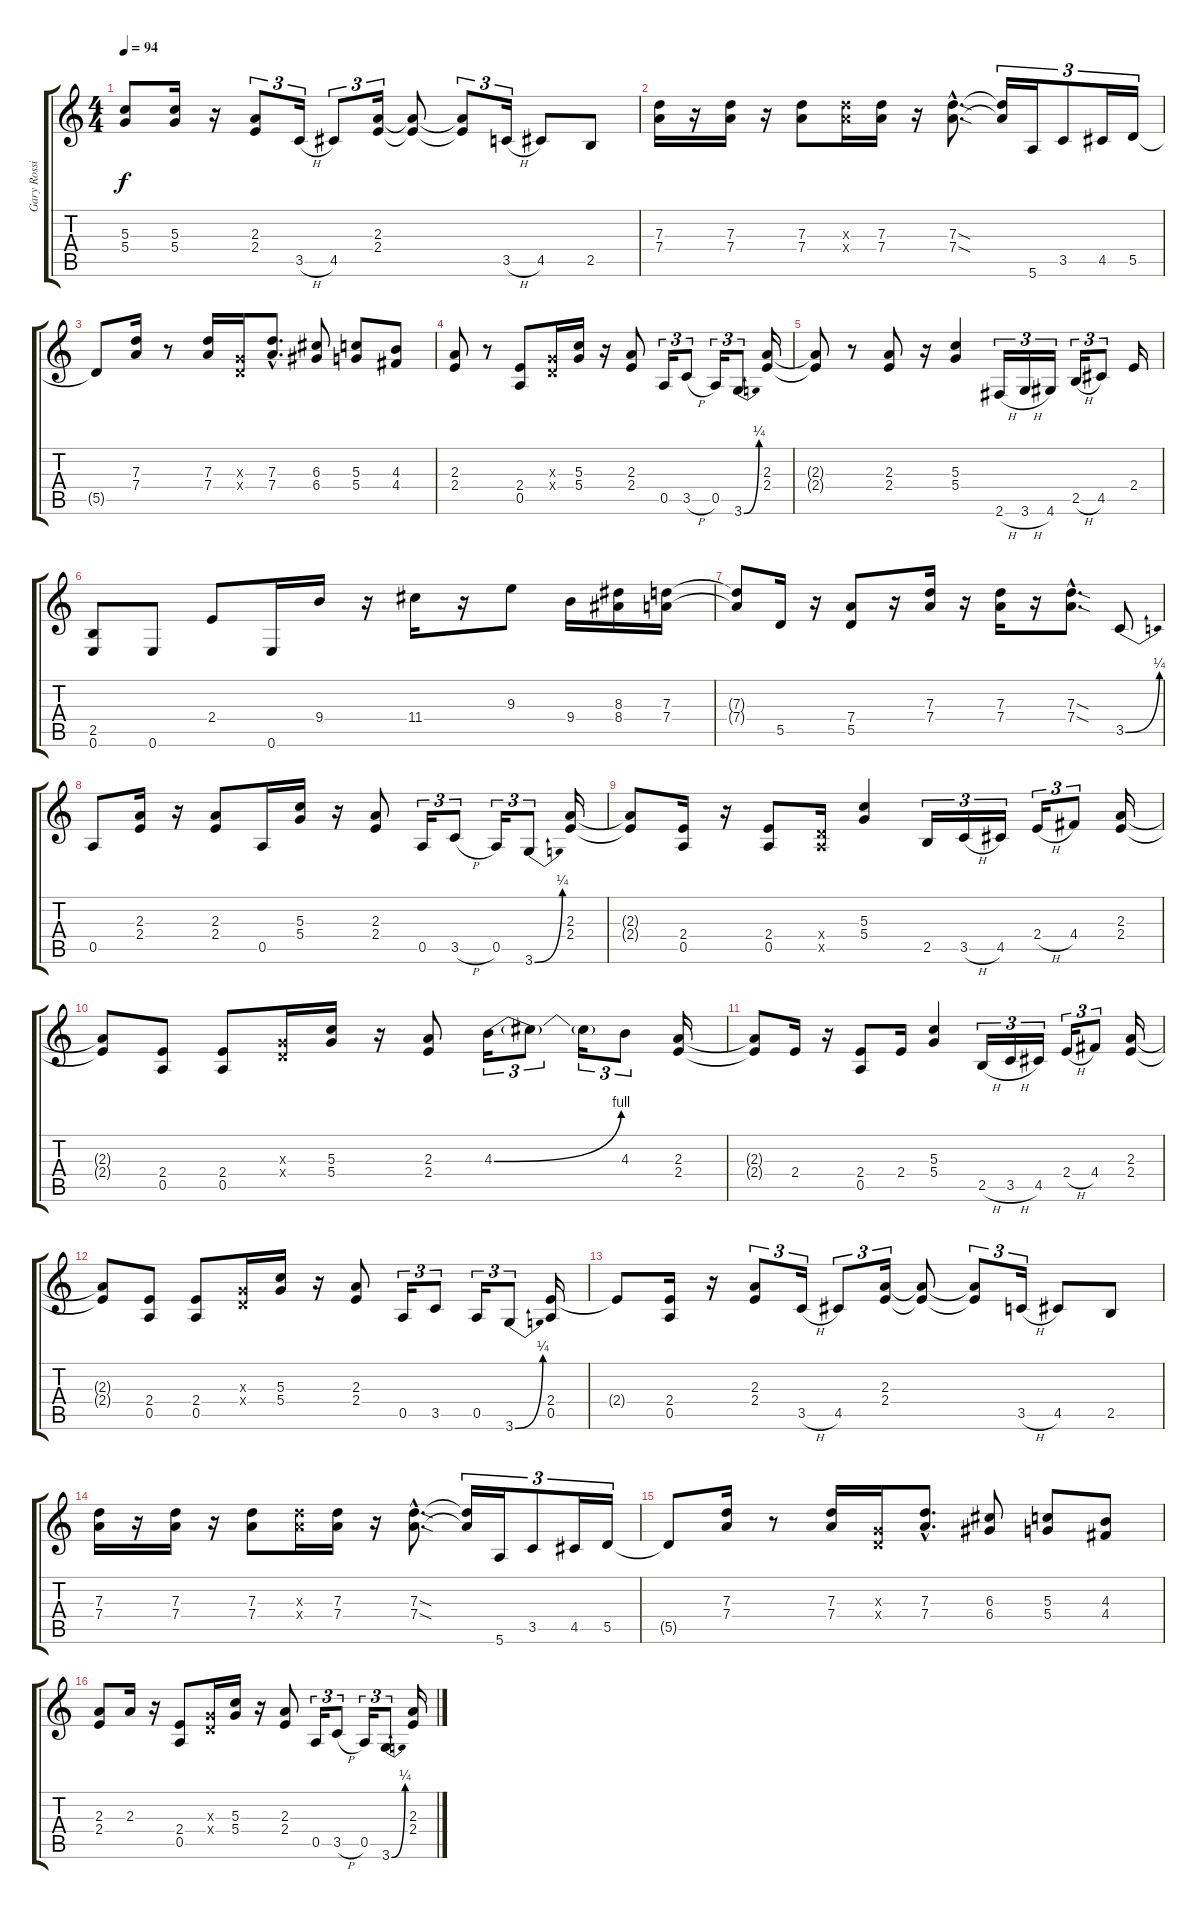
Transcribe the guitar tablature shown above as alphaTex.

\track ("Gary Rossington (guitar)" "Gary Rossi") {instrument distortionguitar}
\staff {score tabs}
\tuning (E4 B3 G3 D3 A2 E2) {hide}
\ts (4 4)
\tempo 94
\clef g2
\ks c
(5.3{t} 5.4{t}).8{dy f} (5.3 5.4).16 r.16 (2.3 2.4).8{tu (3 2)} 3.5{h}.16{tu (3 2)} 4.5.8{tu (3 2)} (2.3 2.4).16{tu (3 2)} (2.3{t} 2.4{t}).8 (2.3{t} 2.4{t}).8{tu (3 2)} 3.5{h}.16{tu (3 2)} 4.5.8 2.5.8 |
(7.3 7.4).16 r.16 (7.3 7.4).16 r.16 (7.3 7.4).8 (7.3{x} 7.4{x}).16 (7.3 7.4).16 r.16 (7.3{sod hac} 7.4{sod hac}).8{d} (7.3{t} 7.4{t}).16{tu (3 2)} 5.6.16{tu (3 2)} 3.5.8{tu (3 2)} 4.5.16{tu (3 2)} 5.5.16{tu (3 2)} |
5.5{t}.8 (7.3 7.4).16 r.8 (7.3 7.4).16 (0.3{x} 0.4{x}).16 (7.3{hac} 7.4{hac}).8{d} (6.3 6.4).8 (5.3 5.4).8 (4.3 4.4).8 |
(2.3 2.4).8 r.8 (2.4 0.5).8 (0.3{x} 0.4{x}).16 (5.3 5.4).16 r.16 (2.3 2.4).8 0.5.16{tu (3 2)} 3.5{h}.8{tu (3 2)} 0.5.16{tu (3 2)} 3.6{be (bend 0 0 60 1)}.8{tu (3 2)} (2.3 2.4).16 |
(2.3{t} 2.4{t}).8 r.8 (2.3 2.4).8 r.16 (5.3 5.4).4 2.6{h}.16{tu (3 2)} 3.6{h}.16{tu (3 2)} 4.6.16{tu (3 2)} 2.5{h}.16{tu (3 2)} 4.5.8{tu (3 2)} 2.4.16 |
(2.5 0.6).8 0.6.8 2.4.8 0.6.16 9.4.16 r.16 11.4.16 r.16 9.3.8 9.4.16 (8.3 8.4).16 (7.3 7.4).16 |
(7.3{t} 7.4{t}).8 5.5.16 r.16 (7.4 5.5).8 r.16 (7.3 7.4).16 r.16 (7.3 7.4).16 r.16 (7.3{sod hac} 7.4{sod hac}).8{d} 3.5{be (bend 0 0 60 1)}.8 |
0.5.8 (2.3 2.4).16 r.16 (2.3 2.4).8 0.5.16 (5.3 5.4).16 r.16 (2.3 2.4).8 0.5.16{tu (3 2)} 3.5{h}.8{tu (3 2)} 0.5.16{tu (3 2)} 3.6{be (bend 0 0 60 1)}.8{tu (3 2)} (2.3 2.4).16 |
(2.3{t} 2.4{t}).8 (2.4 0.5).16 r.16 (2.4 0.5).8 (0.4{x} 0.5{x}).16 (5.3 5.4).4 2.5.16{tu (3 2)} 3.5{h}.16{tu (3 2)} 4.5.16{tu (3 2)} 2.4{h}.16{tu (3 2)} 4.4.8{tu (3 2)} (2.3 2.4).16 |
(2.3{t} 2.4{t}).8 (2.4 0.5).8 (2.4 0.5).8 (0.3{x} 0.4{x}).16 (5.3 5.4).16 r.16 (2.3 2.4).8 4.3{be (bend 0 0 60 4)}.16{tu (3 2)} 4.3{t}.8{tu (3 2)} 4.3{t}.16{tu (3 2)} 4.3.8{tu (3 2)} (2.3 2.4).16 |
(2.3{t} 2.4{t}).8 2.4.16 r.16 (2.4 0.5).8 2.4.16 (5.3 5.4).4 2.5{h}.16{tu (3 2)} 3.5{h}.16{tu (3 2)} 4.5.16{tu (3 2)} 2.4{h}.16{tu (3 2)} 4.4.8{tu (3 2)} (2.3 2.4).16 |
(2.3{t} 2.4{t}).8 (2.4 0.5).8 (2.4 0.5).8 (0.3{x} 0.4{x}).16 (5.3 5.4).16 r.16 (2.3 2.4).8 0.5.16{tu (3 2)} 3.5.8{tu (3 2)} 0.5.16{tu (3 2)} 3.6{be (bend 0 0 60 1)}.8{tu (3 2)} (2.4 0.5).16 |
2.4{t}.8 (2.4 0.5).16 r.16 (2.3 2.4).8{tu (3 2)} 3.5{h}.16{tu (3 2)} 4.5.8{tu (3 2)} (2.3 2.4).16{tu (3 2)} (2.3{t} 2.4{t}).8 (2.3{t} 2.4{t}).8{tu (3 2)} 3.5{h}.16{tu (3 2)} 4.5.8 2.5.8 |
(7.3 7.4).16 r.16 (7.3 7.4).16 r.16 (7.3 7.4).8 (7.3{x} 7.4{x}).16 (7.3 7.4).16 r.16 (7.3{sod hac} 7.4{sod hac}).8{d} (7.3{t} 7.4{t}).16{tu (3 2)} 5.6.16{tu (3 2)} 3.5.8{tu (3 2)} 4.5.16{tu (3 2)} 5.5.16{tu (3 2)} |
5.5{t}.8 (7.3 7.4).16 r.8 (7.3 7.4).16 (0.3{x} 0.4{x}).16 (7.3{hac} 7.4{hac}).8{d} (6.3 6.4).8 (5.3 5.4).8 (4.3 4.4).8 |
(2.3 2.4).8 2.3.16 r.16 (2.4 0.5).8 (0.3{x} 0.4{x}).16 (5.3 5.4).16 r.16 (2.3 2.4).8 0.5.16{tu (3 2)} 3.5{h}.8{tu (3 2)} 0.5.16{tu (3 2)} 3.6{be (bend 0 0 60 1)}.8{tu (3 2)} (2.3 2.4).16
